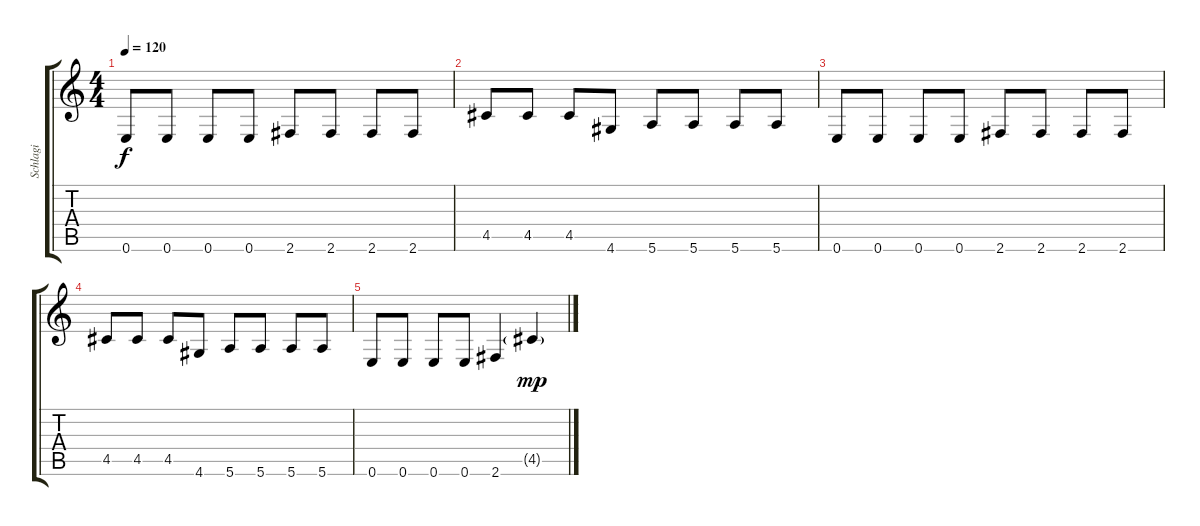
\track ("Schlagi" "Schlagi") {instrument electricbasspick}
\staff {score tabs}
\tuning (E4 B3 G3 D3 A2 E2) {hide}
\ts (4 4)
\tempo 120
\clef g2
\ks c
0.6.8{dy f} 0.6.8 0.6.8 0.6.8 2.6.8 2.6.8 2.6.8 2.6.8 |
4.5.8 4.5.8 4.5.8 4.6.8 5.6.8 5.6.8 5.6.8 5.6.8 |
0.6.8 0.6.8 0.6.8 0.6.8 2.6.8 2.6.8 2.6.8 2.6.8 |
4.5.8 4.5.8 4.5.8 4.6.8 5.6.8 5.6.8 5.6.8 5.6.8 |
0.6.8 0.6.8 0.6.8 0.6.8 2.6.4 4.5{g}.4{dy mp}
